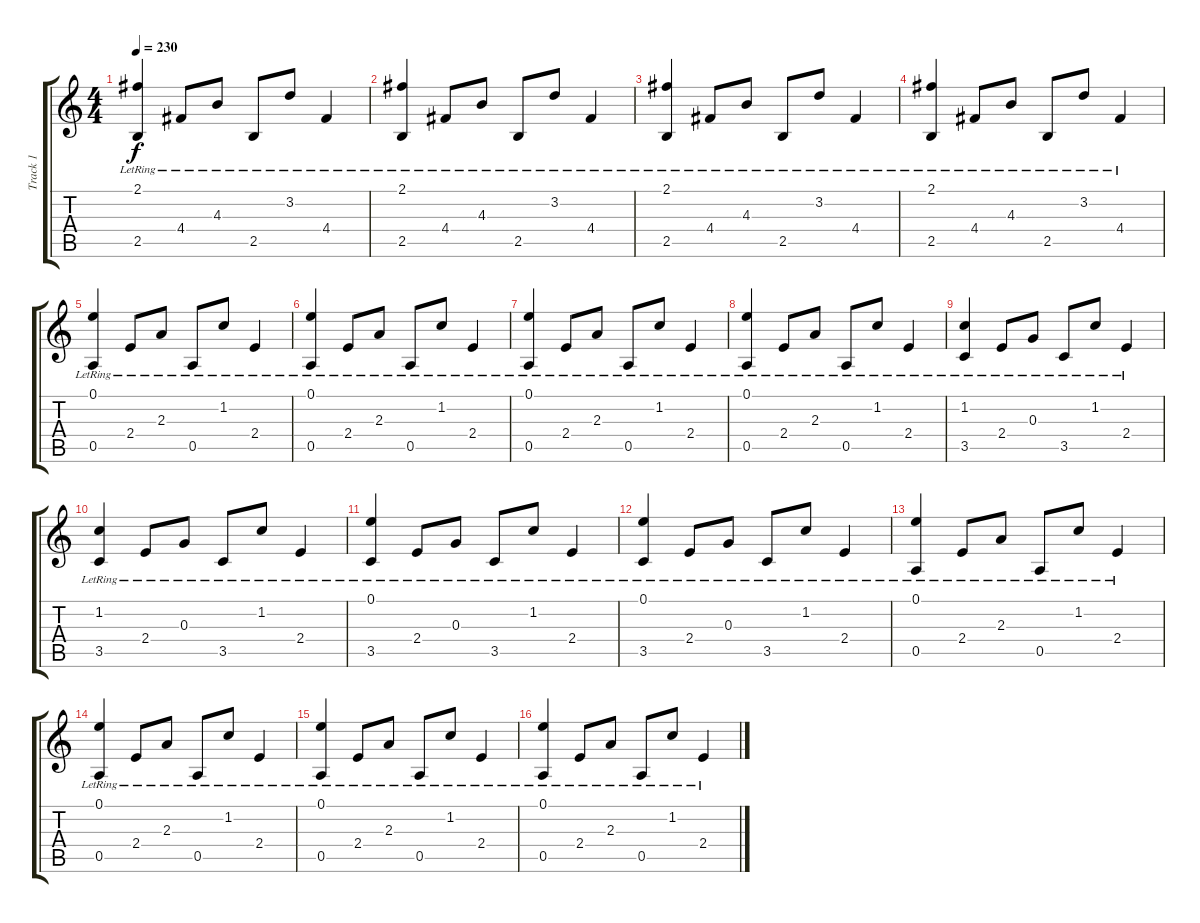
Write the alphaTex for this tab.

\track ("Track 1" "Track 1") {instrument acousticguitarsteel}
\staff {score tabs}
\tuning (E4 B3 G3 D3 A2 E2) {hide}
\ts (4 4)
\tempo 230
\clef g2
\ks c
(2.1{lr} 2.5{lr}).4{dy f} 4.4{lr}.8 4.3{lr}.8 2.5{lr}.8 3.2{lr}.8 4.4{lr}.4 |
(2.1{lr} 2.5{lr}).4 4.4{lr}.8 4.3{lr}.8 2.5{lr}.8 3.2{lr}.8 4.4{lr}.4 |
(2.1{lr} 2.5{lr}).4 4.4{lr}.8 4.3{lr}.8 2.5{lr}.8 3.2{lr}.8 4.4{lr}.4 |
(2.1{lr} 2.5{lr}).4 4.4{lr}.8 4.3{lr}.8 2.5{lr}.8 3.2{lr}.8 4.4{lr}.4 |
(0.1{lr} 0.5{lr}).4 2.4{lr}.8 2.3{lr}.8 0.5{lr}.8 1.2{lr}.8 2.4{lr}.4 |
(0.1{lr} 0.5{lr}).4 2.4{lr}.8 2.3{lr}.8 0.5{lr}.8 1.2{lr}.8 2.4{lr}.4 |
(0.1{lr} 0.5{lr}).4 2.4{lr}.8 2.3{lr}.8 0.5{lr}.8 1.2{lr}.8 2.4{lr}.4 |
(0.1{lr} 0.5{lr}).4 2.4{lr}.8 2.3{lr}.8 0.5{lr}.8 1.2{lr}.8 2.4{lr}.4 |
(1.2{lr} 3.5{lr}).4 2.4{lr}.8 0.3{lr}.8 3.5{lr}.8 1.2{lr}.8 2.4{lr}.4 |
(1.2{lr} 3.5{lr}).4 2.4{lr}.8 0.3{lr}.8 3.5{lr}.8 1.2{lr}.8 2.4{lr}.4 |
(0.1{lr} 3.5{lr}).4 2.4{lr}.8 0.3{lr}.8 3.5{lr}.8 1.2{lr}.8 2.4{lr}.4 |
(0.1{lr} 3.5{lr}).4 2.4{lr}.8 0.3{lr}.8 3.5{lr}.8 1.2{lr}.8 2.4{lr}.4 |
(0.1{lr} 0.5{lr}).4 2.4{lr}.8 2.3{lr}.8 0.5{lr}.8 1.2{lr}.8 2.4{lr}.4 |
(0.1{lr} 0.5{lr}).4 2.4{lr}.8 2.3{lr}.8 0.5{lr}.8 1.2{lr}.8 2.4{lr}.4 |
(0.1{lr} 0.5{lr}).4 2.4{lr}.8 2.3{lr}.8 0.5{lr}.8 1.2{lr}.8 2.4{lr}.4 |
(0.1{lr} 0.5{lr}).4 2.4{lr}.8 2.3{lr}.8 0.5{lr}.8 1.2{lr}.8 2.4{lr}.4
